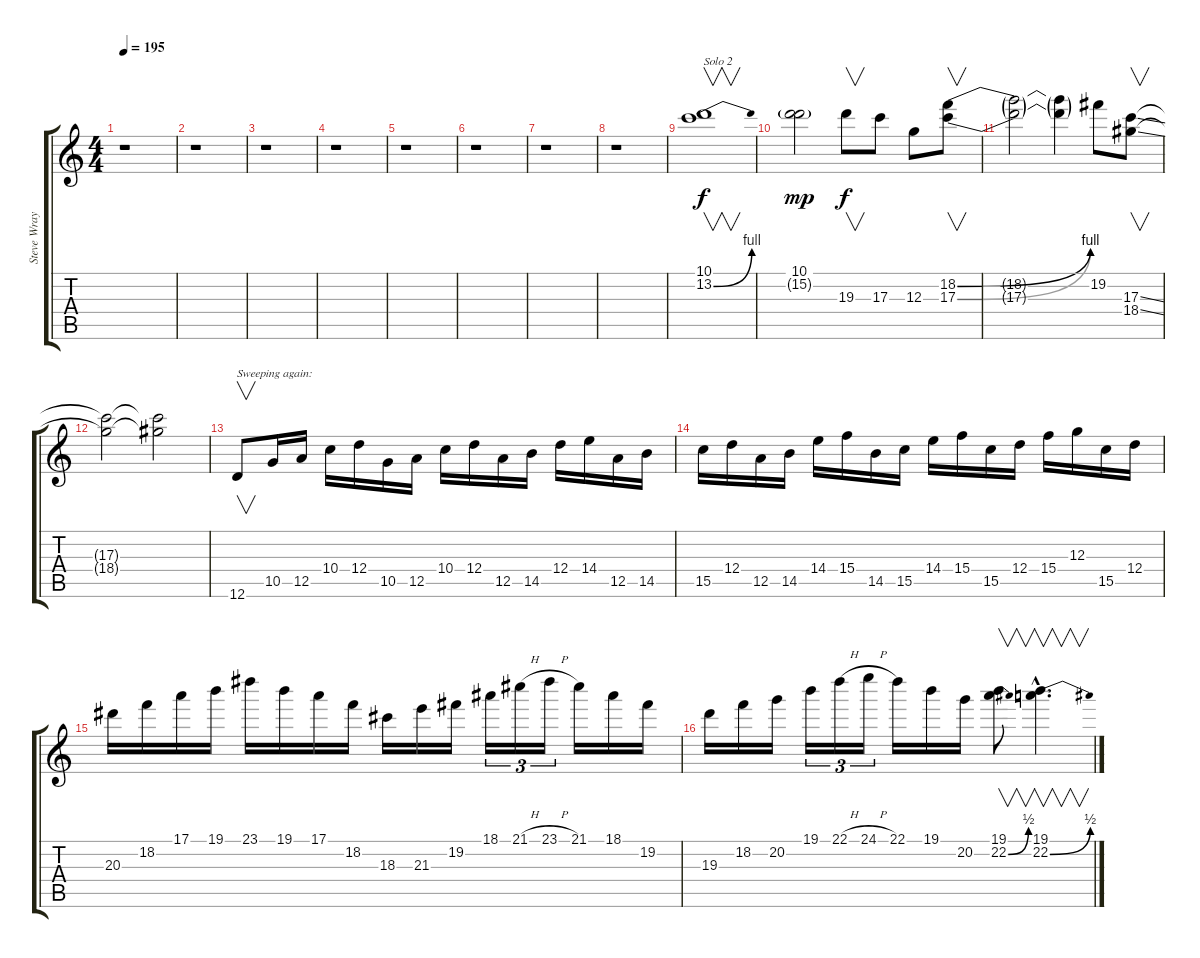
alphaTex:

\track ("Steve Wray ( guitar solo )" "Steve Wray") {instrument distortionguitar}
\staff {score tabs}
\tuning (E4 B3 G3 D3 A2 D2) {hide}
\ts (4 4)
\tempo 195
\clef g2
\ks c
r.1{dy f} |
r.1 |
r.1 |
r.1 |
r.1 |
r.1 |
r.1 |
r.1 |
(10.1 13.2{be (bend 0 0 60 4)}).1{v txt "Solo 2"} |
(10.1 15.2{g}).2{dy mp} 19.3.8{v dy f} 17.3.8 12.3.8 (18.2{be (bend 0 0 60 4)} 17.3{be (bend 0 0 60 4)}).8{v} |
(18.2{t} 17.3{t}).2 (18.2{t} 17.3{t}).4 19.2.8 (17.3{ss} 18.4{ss}).8{v} |
(17.3{t} 18.4{t}).2 (17.3{t} 18.4{t}).2 |
12.6.8{v txt "Sweeping again:"} 10.5.16 12.5.16 10.4.16 12.4.16 10.5.16 12.5.16 10.4.16 12.4.16 12.5.16 14.5.16 12.4.16 14.4.16 12.5.16 14.5.16 |
15.5.16 12.4.16 12.5.16 14.5.16 14.4.16 15.4.16 14.5.16 15.5.16 14.4.16 15.4.16 15.5.16 12.4.16 15.4.16 12.3.16 15.5.16 12.4.16 |
20.3.16 18.2.16 17.1.16 19.1.16 23.1.16 19.1.16 17.1.16 18.2.16 18.3.16 21.3.16 19.2.16 18.1.16{tu (3 2)} 21.1{h}.16{tu (3 2)} 23.1{h}.16{tu (3 2)} 21.1.16 18.1.16 19.2.16 |
19.3.16 18.2.16 20.2.16 19.1.16{tu (3 2)} 22.1{h}.16{tu (3 2)} 24.1{h}.16{tu (3 2)} 22.1.16 19.1.16 20.2.16 (19.1 22.2{be (bend 0 0 60 2)}).8{v} (19.1{hac} 22.2{be (bend 0 0 60 2) hac}).4{v d}
